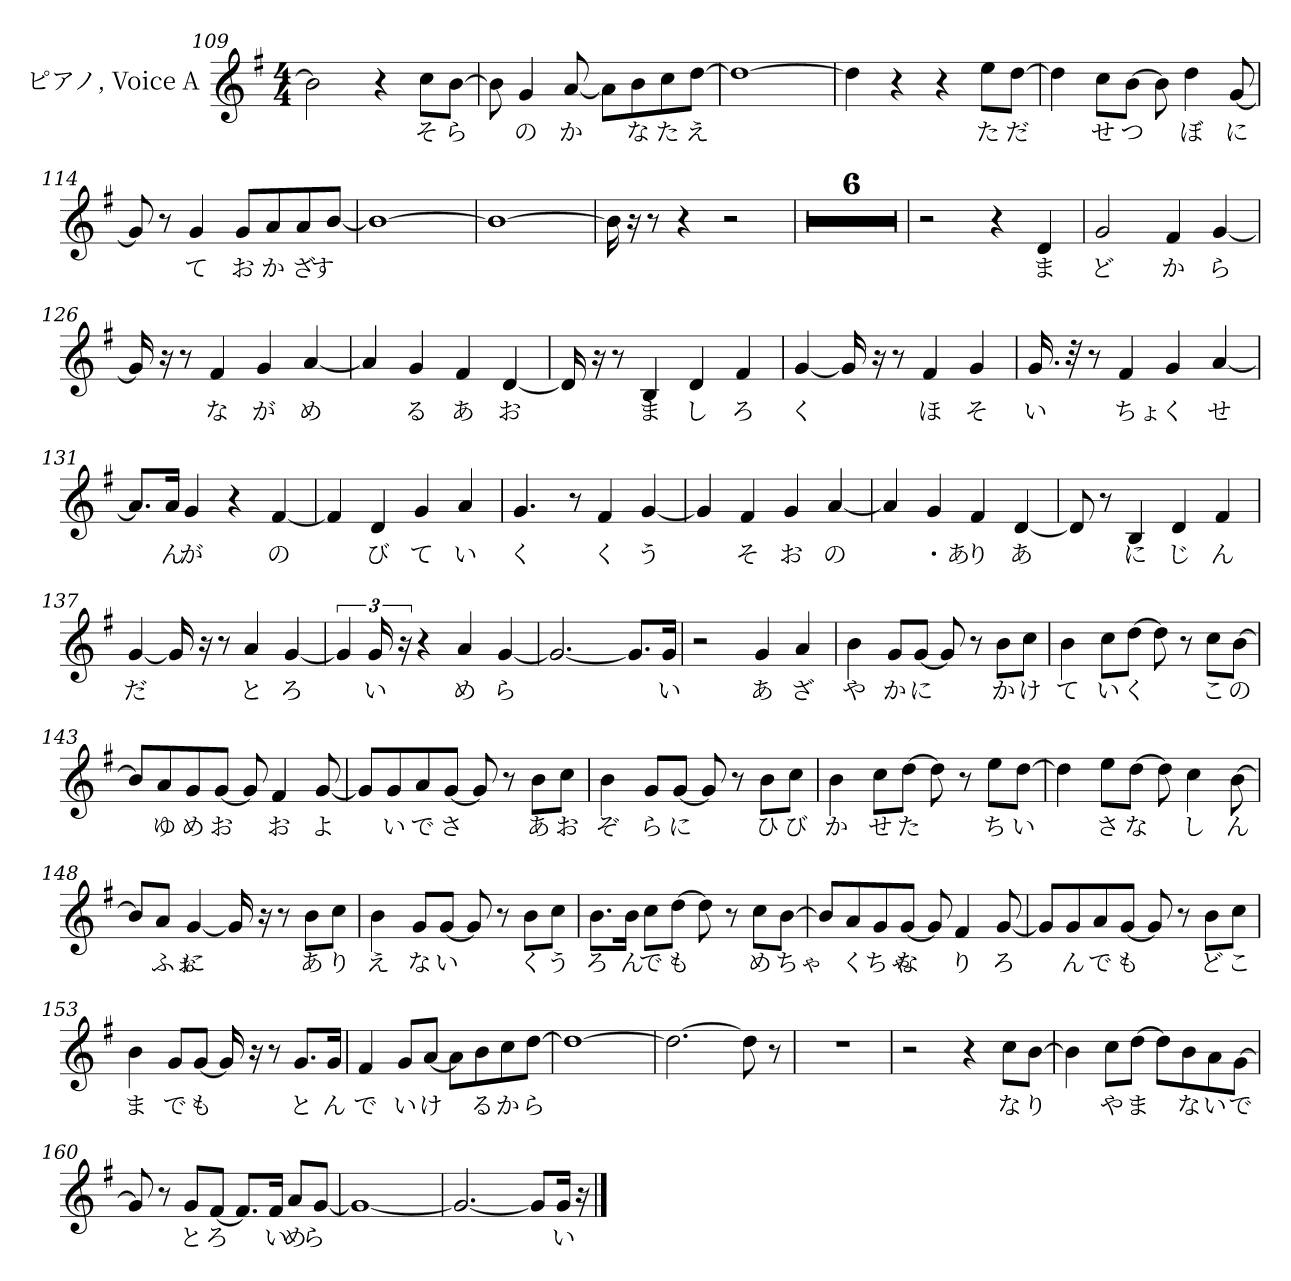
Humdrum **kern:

**kern	**text
*part1	*part1
*staff1	*staff1
*I"ピアノ, Voice A	*
*clefG2	*
*k[f#]	*
*M4/4	*
=109	=109
2b\]	.
4r	.
!	!LO:LY:b
8cc\L	そ
!	!LO:LY:b
[8b\J	ら
!!LO:LB:g=z
=110	=110
8b\]	.
!	!LO:LY:b
4g/	の
!	!LO:LY:b
[8a/	か
8a\L]	.
!	!LO:LY:b
8b\	な
!	!LO:LY:b
8cc\	た
!	!LO:LY:b
[8dd\J	え
=111	=111
1dd_	.
=112	=112
4dd\]	.
4r	.
4r	.
!	!LO:LY:b
8ee\L	た
!	!LO:LY:b
[8dd\J	だ
=113	=113
4dd\]	.
!	!LO:LY:b
8cc\L	せ
!	!LO:LY:b
[8b\J	つ
8b\]	.
!	!LO:LY:b
4dd\	ぼ
!	!LO:LY:b
[8g/	に
=114	=114
8g/]	.
8r	.
!	!LO:LY:b
4g/	て
!	!LO:LY:b
8g/L	お
!	!LO:LY:b
8a/	か
!	!LO:LY:b
8a/	ざ
!	!LO:LY:b
[8b/J	す
=115	=115
1b_	.
=116	=116
1b_	.
!!LO:LB:g=z
=117	=117
16b\]	.
16r	.
8r	.
4r	.
2r	.
=118	=118
1r	.
=119	=119
1r	.
=120	=120
1r	.
=121	=121
1r	.
=122	=122
1r	.
=123	=123
1r	.
=124	=124
2r	.
4r	.
!	!LO:LY:b
4d/	ま
=125	=125
!	!LO:LY:b
2g/	ど
!	!LO:LY:b
4f#/	か
!	!LO:LY:b
[4g/	ら
=126	=126
16g/]	.
16r	.
8r	.
!	!LO:LY:b
4f#/	な
!	!LO:LY:b
4g/	が
!	!LO:LY:b
[4a/	め
=127	=127
4a/]	.
!	!LO:LY:b
4g/	る
!	!LO:LY:b
4f#/	あ
!	!LO:LY:b
[4d/	お
!!LO:LB:g=z
=128	=128
16d/]	.
16r	.
8r	.
!	!LO:LY:b
4B/	ま
!	!LO:LY:b
4d/	し
!	!LO:LY:b
4f#/	ろ
=129	=129
!	!LO:LY:b
[4g/	く
16g/]	.
16r	.
8r	.
!	!LO:LY:b
4f#/	ほ
!	!LO:LY:b
4g/	そ
=130	=130
!	!LO:LY:b
16.g/	い
32r	.
8r	.
!	!LO:LY:b
4f#/	ちょ
!	!LO:LY:b
4g/	く
!	!LO:LY:b
[4a/	せ
=131	=131
8.a/L]	.
!	!LO:LY:b
16a/Jk	ん
!	!LO:LY:b
4g/	が
4r	.
!	!LO:LY:b
[4f#/	の
=132	=132
4f#/]	.
!	!LO:LY:b
4d/	び
!	!LO:LY:b
4g/	て
!	!LO:LY:b
4a/	い
=133	=133
!	!LO:LY:b
4.g/	く
8r	.
!	!LO:LY:b
4f#/	く
!	!LO:LY:b
[4g/	う
!!LO:LB:g=z
=134	=134
4g/]	.
!	!LO:LY:b
4f#/	そ
!	!LO:LY:b
4g/	お
!	!LO:LY:b
[4a/	の
=135	=135
4a/]	.
!	!LO:LY:b
4g/	・あ
!	!LO:LY:b
4f#/	り
!	!LO:LY:b
[4d/	あ
=136	=136
8d/]	.
8r	.
!	!LO:LY:b
4B/	に
!	!LO:LY:b
4d/	じ
!	!LO:LY:b
4f#/	ん
=137	=137
!	!LO:LY:b
[4g/	だ
16g/]	.
16r	.
8r	.
!	!LO:LY:b
4a/	と
!	!LO:LY:b
[4g/	ろ
=138	=138
6g/]	.
!	!LO:LY:b
24g/	い
24r	.
4r	.
!	!LO:LY:b
4a/	め
!	!LO:LY:b
[4g/	ら
=139	=139
2.g/_	.
8.g/L]	.
!	!LO:LY:b
16g/Jk	い
=140	=140
2r	.
!	!LO:LY:b
4g/	あ
!	!LO:LY:b
4a/	ざ
!!LO:PB:g=z
=141	=141
!	!LO:LY:b
4b\	や
!	!LO:LY:b
8g/L	か
!	!LO:LY:b
[8g/J	に
8g/]	.
8r	.
!	!LO:LY:b
8b\L	か
!	!LO:LY:b
8cc\J	け
=142	=142
!	!LO:LY:b
4b\	て
!	!LO:LY:b
8cc\L	い
!	!LO:LY:b
[8dd\J	く
8dd\]	.
8r	.
!	!LO:LY:b
8cc\L	こ
!	!LO:LY:b
[8b\J	の
=143	=143
8b/L]	.
!	!LO:LY:b
8a/	ゆ
!	!LO:LY:b
8g/	め
!	!LO:LY:b
[8g/J	お
8g/]	.
!	!LO:LY:b
4f#/	お
!	!LO:LY:b
[8g/	よ
=144	=144
8g/L]	.
!	!LO:LY:b
8g/	い
!	!LO:LY:b
8a/	で
!	!LO:LY:b
[8g/J	さ
8g/]	.
8r	.
!	!LO:LY:b
8b\L	あ
!	!LO:LY:b
8cc\J	お
=145	=145
!	!LO:LY:b
4b\	ぞ
!	!LO:LY:b
8g/L	ら
!	!LO:LY:b
[8g/J	に
8g/]	.
8r	.
!	!LO:LY:b
8b\L	ひ
!	!LO:LY:b
8cc\J	び
!!LO:LB:g=z
=146	=146
!	!LO:LY:b
4b\	か
!	!LO:LY:b
8cc\L	せ
!	!LO:LY:b
[8dd\J	た
8dd\]	.
8r	.
!	!LO:LY:b
8ee\L	ち
!	!LO:LY:b
[8dd\J	い
=147	=147
4dd\]	.
!	!LO:LY:b
8ee\L	さ
!	!LO:LY:b
[8dd\J	な
8dd\]	.
!	!LO:LY:b
4cc\	し
!	!LO:LY:b
[8b\	ん
=148	=148
8b/L]	.
!	!LO:LY:b
8a/J	ふぉ
!	!LO:LY:b
[4g/	に
16g/]	.
16r	.
8r	.
!	!LO:LY:b
8b\L	あ
!	!LO:LY:b
8cc\J	り
=149	=149
!	!LO:LY:b
4b\	え
!	!LO:LY:b
8g/L	な
!	!LO:LY:b
[8g/J	い
8g/]	.
8r	.
!	!LO:LY:b
8b\L	く
!	!LO:LY:b
8cc\J	う
=150	=150
!	!LO:LY:b
8.b\L	ろ
!	!LO:LY:b
16b\Jk	ん
!	!LO:LY:b
8cc\L	で
!	!LO:LY:b
[8dd\J	も
8dd\]	.
8r	.
!	!LO:LY:b
8cc\L	め
!	!LO:LY:b
[8b\J	ちゃ
!!LO:LB:g=z
=151	=151
8b/L]	.
!	!LO:LY:b
8a/	く
!	!LO:LY:b
8g/	ちゃ
!	!LO:LY:b
[8g/J	な
8g/]	.
!	!LO:LY:b
4f#/	り
!	!LO:LY:b
[8g/	ろ
=152	=152
8g/L]	.
!	!LO:LY:b
8g/	ん
!	!LO:LY:b
8a/	で
!	!LO:LY:b
[8g/J	も
8g/]	.
8r	.
!	!LO:LY:b
8b\L	ど
!	!LO:LY:b
8cc\J	こ
=153	=153
!	!LO:LY:b
4b\	ま
!	!LO:LY:b
8g/L	で
!	!LO:LY:b
[8g/J	も
16g/]	.
16r	.
8r	.
!	!LO:LY:b
8.g/L	と
!	!LO:LY:b
16g/Jk	ん
=154	=154
!	!LO:LY:b
4f#/	で
!	!LO:LY:b
8g/L	い
!	!LO:LY:b
[8a/J	け
8a\L]	.
!	!LO:LY:b
8b\	る
!	!LO:LY:b
8cc\	か
!	!LO:LY:b
[8dd\J	ら
=155	=155
1dd_	.
!!LO:LB:g=z
=156	=156
2.dd\_	.
8dd\]	.
8r	.
=157	=157
1r	.
=158	=158
2r	.
4r	.
!	!LO:LY:b
8cc\L	な
!	!LO:LY:b
[8b\J	り
=159	=159
4b\]	.
!	!LO:LY:b
8cc\L	や
!	!LO:LY:b
[8dd\J	ま
8dd\L]	.
!	!LO:LY:b
8b\	な
!	!LO:LY:b
8a\	い
!	!LO:LY:b
[8g\J	で
=160	=160
8g/]	.
8r	.
!	!LO:LY:b
8g/L	と
!	!LO:LY:b
[8f#/J	ろ
8.f#/L]	.
!	!LO:LY:b
16f#/Jk	い
!	!LO:LY:b
8a/L	め
!	!LO:LY:b
[8g/J	ら
=161	=161
1g_	.
=162	=162
2.g/_	.
8g/L]	.
!	!LO:LY:b
16g/Jk	い
16r	.
==	==
*-	*-
